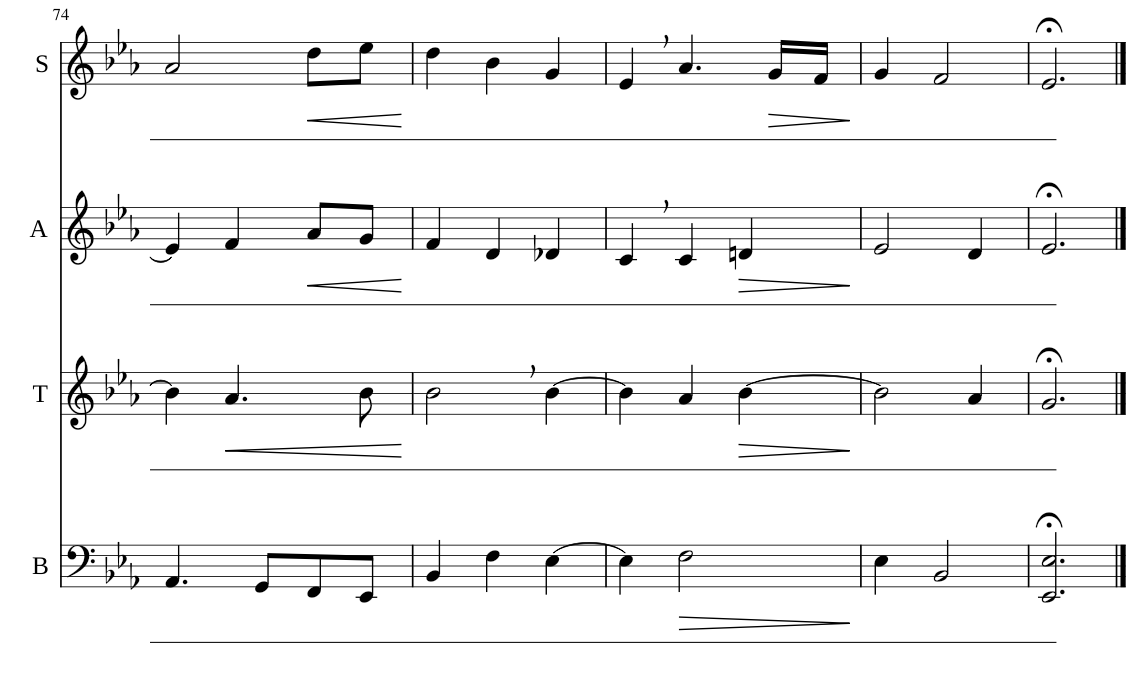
**kern	**dynam	**kern	**dynam	**kern	**dynam	**kern	**dynam
*part4	*part4	*part3	*part3	*part2	*part2	*part1	*part1
*staff4	*staff4	*staff3	*staff3	*staff2	*staff2	*staff1	*staff1
*I"B	*	*I"T	*	*I"A	*	*I"S	*
*I'B	*	*I'T	*	*I'A	*	*I'S	*
!!LO:PB:g=z
*clefF4	*	*clefG2	*	*clefG2	*	*clefG2	*
*k[b-e-a-]	*	*k[b-e-a-]	*	*k[b-e-a-]	*	*k[b-e-a-]	*
*M3/4	*	*M3/4	*	*M3/4	*	*M3/4	*
=74	=74	=74	=74	=74	=74	=74	=74
4.AA-/	.	4b-\]	.	4e-/]	.	2a-/	.
!	!	!	!LO:HP:b	!	!	!	!
.	.	4.a-/	<	4f/	.	.	.
8GG/L	.	.	.	.	.	.	.
!	!	!	!	!	!LO:HP:b	!	!LO:HP:b
8FF/	.	.	.	8a-/L	<	8dd\L	<
8EE-/J	.	8b-\	.	8g/J	.	8ee-\J	.
.	.	.	[	.	[	.	[
=75	=75	=75	=75	=75	=75	=75	=75
4BB-/	.	2b-,\	.	4f/	.	4dd\	.
4F\	.	.	.	4d/	.	4b-\	.
[4E-\	.	[4b-\	.	4d-X/	.	4g/	.
=76	=76	=76	=76	=76	=76	=76	=76
4E-\]	.	4b-\]	.	4c,/	.	4e-,/	.
!	!LO:HP:b	!	!	!	!	!	!
2F\	>	4a-/	.	4c/	.	4.a-/	.
!	!	!	!LO:HP:b	!	!LO:HP:b	!	!
.	.	[4b-\	>	4dn/	>	.	.
!	!	!	!	!	!	!	!LO:HP:b
.	.	.	.	.	.	16g/LL	>
.	.	.	.	.	.	16f/JJ	.
.	]	.	]	.	]	.	]
=77	=77	=77	=77	=77	=77	=77	=77
4E-\	.	2b-\]	.	2e-/	.	4g/	.
2BB-/	.	.	.	.	.	2f/	.
.	.	4a-/	.	4d/	.	.	.
=78	=78	=78	=78	=78	=78	=78	=78
2.EE-/;< 2.E-/;<	.	2.g;</	.	2.e-;</	.	2.e-;</	.
==	==	==	==	==	==	==	==
*-	*-	*-	*-	*-	*-	*-	*-
